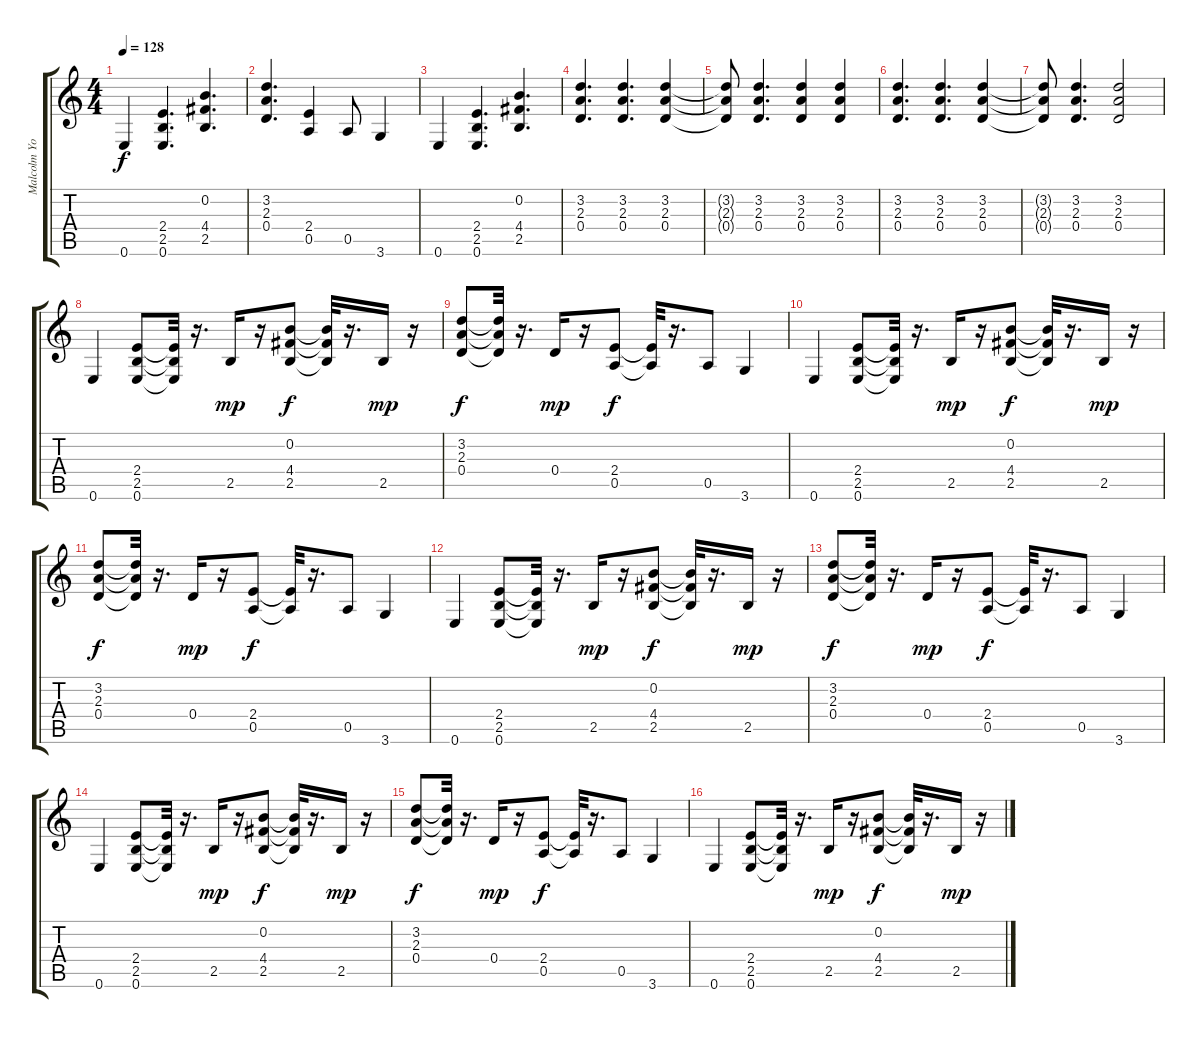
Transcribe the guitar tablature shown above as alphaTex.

\track ("Malcolm Young" "Malcolm Yo") {instrument overdrivenguitar}
\staff {score tabs}
\tuning (E4 B3 G3 D3 A2 E2) {hide}
\ts (4 4)
\tempo 128
\clef g2
\ks c
0.6.4{dy f} (2.4 2.5 0.6).4{d} (0.2 4.4 2.5).4{d} |
(3.2 2.3 0.4).4{d} (2.4 0.5).4 0.5.8 3.6.4 |
0.6.4 (2.4 2.5 0.6).4{d} (0.2 4.4 2.5).4{d} |
(3.2 2.3 0.4).4{d} (3.2 2.3 0.4).4{d} (3.2 2.3 0.4).4 |
(3.2{t} 2.3{t} 0.4{t}).8 (3.2 2.3 0.4).4{d} (3.2 2.3 0.4).4 (3.2 2.3 0.4).4 |
(3.2 2.3 0.4).4{d} (3.2 2.3 0.4).4{d} (3.2 2.3 0.4).4 |
(3.2{t} 2.3{t} 0.4{t}).8 (3.2 2.3 0.4).4{d} (3.2 2.3 0.4).2 |
0.6.4 (2.4 2.5 0.6).8 (2.4{t} 2.5{t} 0.6{t}).32 r.16{d} 2.5.16{dy mp} r.16 (0.2 4.4 2.5).8{dy f} (0.2{t} 4.4{t} 2.5{t}).32 r.16{d} 2.5.16{dy mp} r.16 |
(3.2 2.3 0.4).8{dy f} (3.2{t} 2.3{t} 0.4{t}).32 r.16{d} 0.4.16{dy mp} r.16 (2.4 0.5).8{dy f} (2.4{t} 0.5{t}).32 r.16{d} 0.5.8 3.6.4 |
0.6.4 (2.4 2.5 0.6).8 (2.4{t} 2.5{t} 0.6{t}).32 r.16{d} 2.5.16{dy mp} r.16 (0.2 4.4 2.5).8{dy f} (0.2{t} 4.4{t} 2.5{t}).32 r.16{d} 2.5.16{dy mp} r.16 |
(3.2 2.3 0.4).8{dy f} (3.2{t} 2.3{t} 0.4{t}).32 r.16{d} 0.4.16{dy mp} r.16 (2.4 0.5).8{dy f} (2.4{t} 0.5{t}).32 r.16{d} 0.5.8 3.6.4 |
0.6.4 (2.4 2.5 0.6).8 (2.4{t} 2.5{t} 0.6{t}).32 r.16{d} 2.5.16{dy mp} r.16 (0.2 4.4 2.5).8{dy f} (0.2{t} 4.4{t} 2.5{t}).32 r.16{d} 2.5.16{dy mp} r.16 |
(3.2 2.3 0.4).8{dy f} (3.2{t} 2.3{t} 0.4{t}).32 r.16{d} 0.4.16{dy mp} r.16 (2.4 0.5).8{dy f} (2.4{t} 0.5{t}).32 r.16{d} 0.5.8 3.6.4 |
0.6.4 (2.4 2.5 0.6).8 (2.4{t} 2.5{t} 0.6{t}).32 r.16{d} 2.5.16{dy mp} r.16 (0.2 4.4 2.5).8{dy f} (0.2{t} 4.4{t} 2.5{t}).32 r.16{d} 2.5.16{dy mp} r.16 |
(3.2 2.3 0.4).8{dy f} (3.2{t} 2.3{t} 0.4{t}).32 r.16{d} 0.4.16{dy mp} r.16 (2.4 0.5).8{dy f} (2.4{t} 0.5{t}).32 r.16{d} 0.5.8 3.6.4 |
0.6.4 (2.4 2.5 0.6).8 (2.4{t} 2.5{t} 0.6{t}).32 r.16{d} 2.5.16{dy mp} r.16 (0.2 4.4 2.5).8{dy f} (0.2{t} 4.4{t} 2.5{t}).32 r.16{d} 2.5.16{dy mp} r.16
